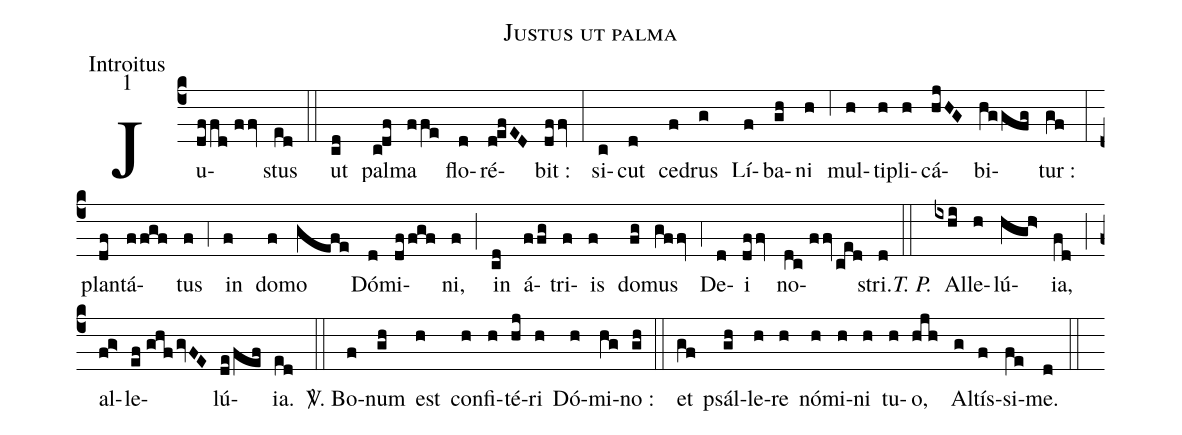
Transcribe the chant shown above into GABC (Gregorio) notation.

name:Justus ut palma;
office-part:Introitus;
mode:1;
%%
(c4)Ju(dffd//ffv)stus(ed) (::)
ut(cd) pal(c!df)ma(ffe) flo(d)ré(d!efED)bit :(dffv) (:)
si(c)cut(d) ce(f)drus(g) Lí(f)ba(gh)ni(h) (,6) mul(h)ti(h)pli(h)cá(hjHG)bi(hggfg)tur :(gf) (:)
plan(df)tá(ffgf)tus(f) (,4) in(f) do(f)mo(gefe) Dó(d)mi(dffgf)ni,(f) (;) in(cd) á(ffg)tri(f)is(f) do(fg)mus(gffv) (,4) De(d)i(dffv) no(dc//ffvced)stri.(d) (::)
<i>T. P.</i>(/) Al(ixhi)le(h)lú(hgh>)ia,(fd) (;) al(fg>)le(ef//ghf/gvFE)lú(de/fef)ia.(ed) (::)
<sp>V/</sp>. Bo(f)num(gh) est(h) con(h)fi(h)té(hj)ri(h) Dó(h)mi(hg)no :(gh) (::)
et(gf) psál(gh)le(h)re(h) nó(h)mi(h)ni(h) tu(h)o,(hjh) Al(g)tís(f)si(fe)me.(d) (::)
